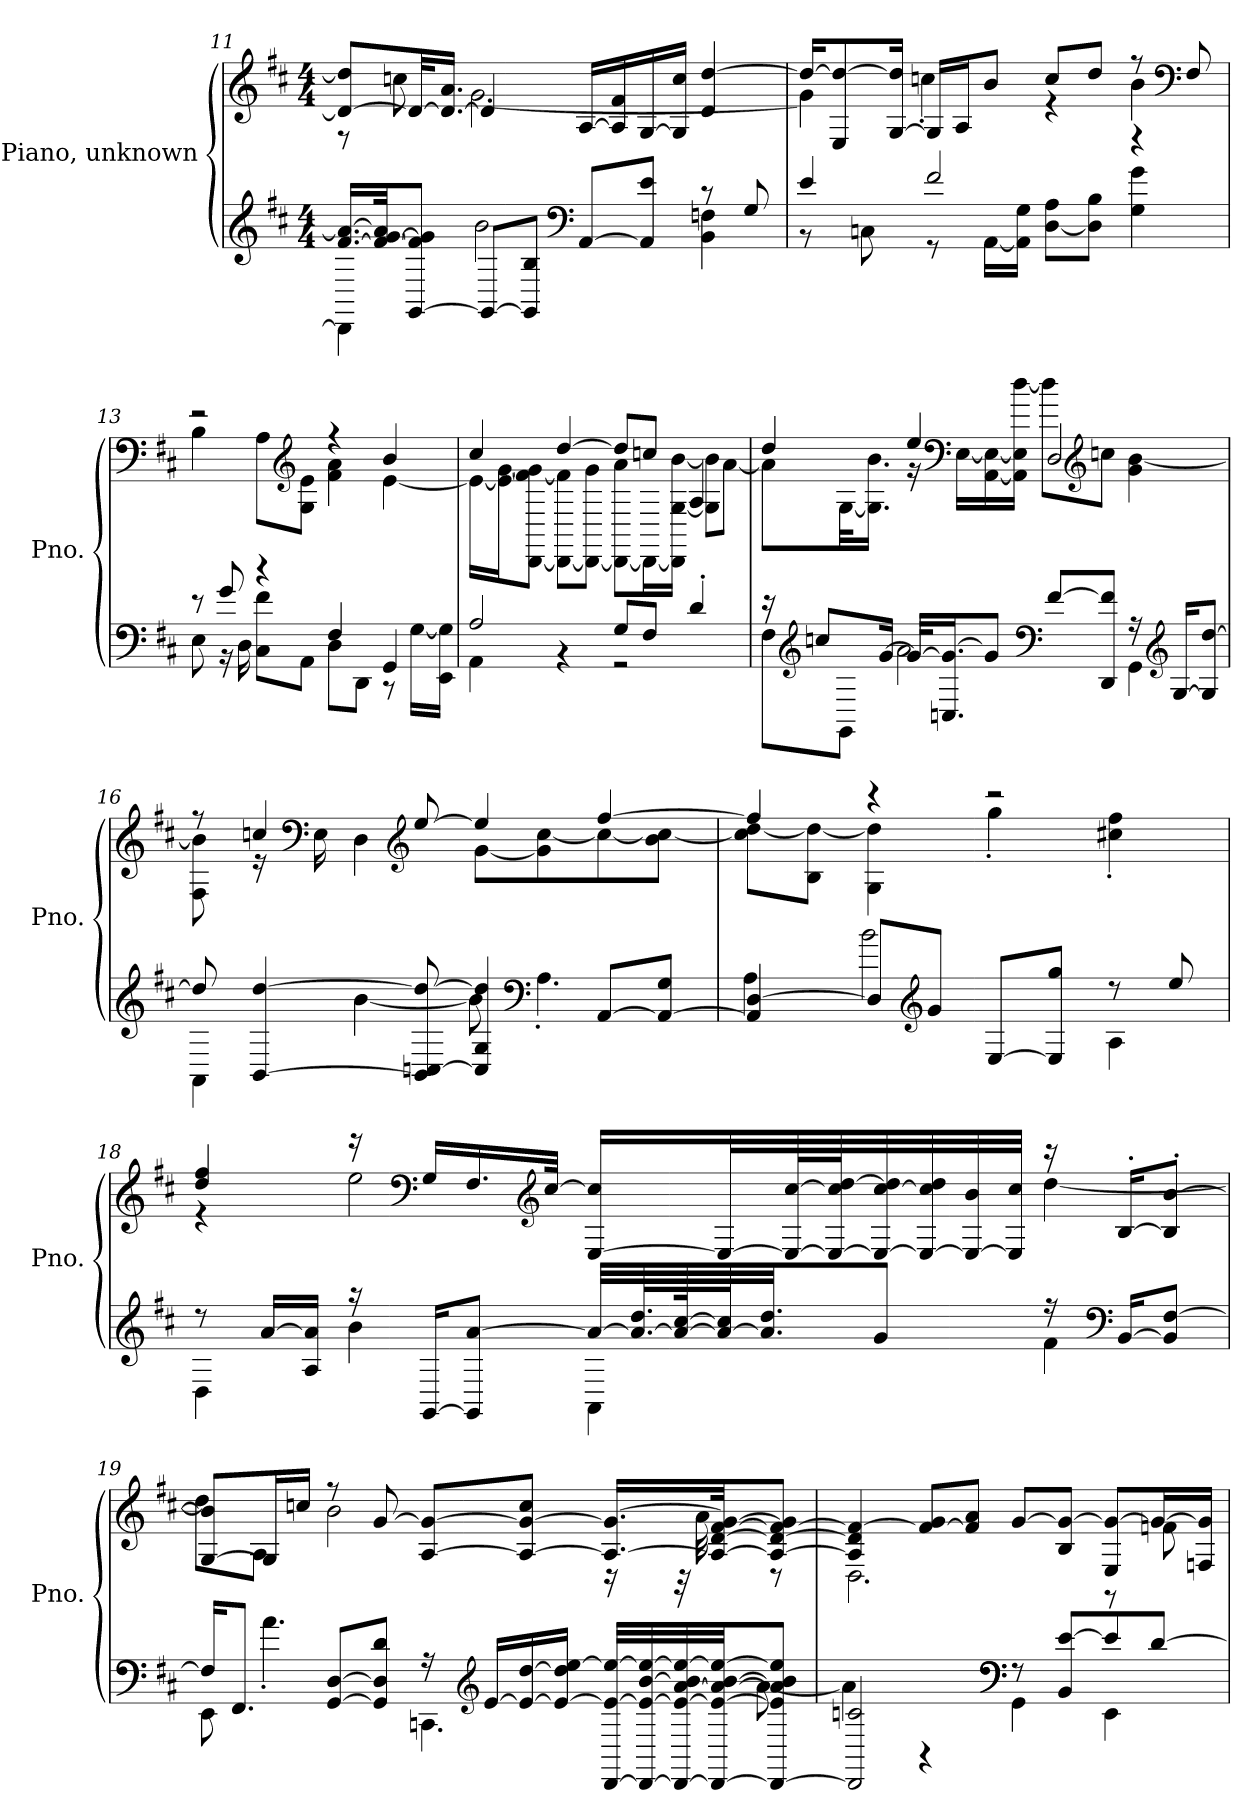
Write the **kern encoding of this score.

**kern	**kern
*part1	*part1
*staff2	*staff1
*I"Piano, unknown	*
*I'Pno.	*
*clefG2	*clefG2
*k[f#c#]	*k[f#c#]
*M4/4	*M4/4
=11	=11
*^	*^
[16.f#/ 16.a/_LL	4DD\]	8d/_ 8dd/]L	8r
32f#/_ [32g/ 32a/]JK	.	.	.
[8GG/ 8f#/] 8g/]J	.	32d/KL_	8ccn\
.	.	16.d/_ 16.a/JJ	.
8GG/L_	2b\	4d/]	[2.g\
8GG/] 8B/J	.	.	.
*clefF4	*	*	*
[8AA/L	.	[16A/LL	.
.	.	16A/] 16f#/	.
8AA/] 8e/J	.	[16G/	.
.	.	16G/] 16cc/JJ	.
8r	4BB\ 4Fn\	4d/ [4dd/	.
8G/	.	.	.
!!LO:PB:g=z	!!
=12	=12	=12	=12
4e/	8r	16dd/KL_	4g\]
.	.	8E/ 8dd/_	.
.	8Cn\	.	.
.	.	[16G/ 16dd/]Jk	.
2f#/	8r	16G/LL]	4ccn'\
.	.	16A/J	.
.	[16AA\LL	8b/J	.
.	16AA\] 16G\JJ	.	.
.	[8D\ 8A\L	8cc/L	4r
.	8D\] 8B\J	8dd/J	.
4r	4G\ 4g\	8r	4b\
*	*	*clefF4	*
.	.	8F#/	.
=13	=13	=13	=13
8r	8E\	2r	4B\
8g/	16r	.	.
.	16D\	.	.
4r	8C#\ 8f#\L	.	8A\L
*	*	*clefG2	*
.	8AA\J	.	8G\ 8e\J
4F#/	8D\L	4r	4f#\ 4a\
.	8DD\J	.	.
4GG/	8r	4b/	[4e\
.	[16G\LL	.	.
.	16EE\ 16G\]JJ	.	.
!!LO:LB:g=z	!!
=14	=14	=14	=14
2A/	4AA\	4cc#/	16e\LL_
.	.	.	16e\] [16g\J
.	.	.	[8DD\ [8f#\ 8g\]J
.	4r	[4dd/	8DD\_ 8f#\]L
.	.	.	8DD\_ 8g\J
8G/L	2r	8dd/L]	8DD\_ 8a\L
8F#/J	.	8ccn/J	16DD\L_
.	.	.	16DD\] [16G\ [16b\JJ
4d'/	.	4A/	8G\] 8b\]L
.	.	.	[8a\J
=15	=15	=15	=15
16r	8F#\L	4dd/	8a\L]
*clefG2	*	*	*
8ccn/L	.	.	.
.	8GG\J	.	[32G\KL
.	.	.	16.G\] 16.b\JJ
[16g/Jk	.	.	.
32g/KLL_	2a\	4ee/	16r
16.Cn/ 16.g/_J	.	.	.
*	*	*clefF4	*
.	.	.	[16E\LL
8g/J]	.	.	[16AA\ 16E\_
.	.	.	16AA\] 16E\] [16dd\JJ
*clefF4	*	*	*
[8f#/L	.	2D/	8dd\L]
*	*	*clefG2	*
8DD/ 8f#/]J	.	.	8ccn\J
16r	4GG\	.	4g\ [4b\
*clefG2	*	*	*
[16G/KL	.	.	.
8G/] [8dd/J	.	.	.
!!LO:LB:g=z	!!
=16	=16	=16	=16
8dd/]	4AA\	8r	8F#\ 8b\]
[4BB/ [4dd/	.	4ccn/	16r
*	*	*clefF4	*
.	.	.	16E\
.	[4b\	.	4D\
*	*	*clefG2	*
8BB/] [8Cn/ 8dd/_	.	[8ee/	.
4C/] 4G/ 4dd/]	8b\]	4ee/]	[8g\L
*clefF4	*	*	*
.	4.A'\	.	8g\] [8cc\
[8AA/L	.	[4ff#/	8cc\_
8AA/_ 8G/J	.	.	8b\ 8cc\_J
=17	=17	=17	=17
4AA/] [4D/	4A\	4ff#/]	8cc\] [8dd\L
.	.	.	8B\ 8dd\_J
8D/L]	2b\	4r	4G\ 4dd\]
*clefG2	*	*	*
8g/J	.	.	.
[8E/L	.	2r	4gg'\
8E/] 8gg/J	.	.	.
8r	4A\	.	4cc#X\' 4ff#\'
8ee/	.	.	.
!!LO:LB:g=z	!!
=18	=18	=18	=18
8r	4D\	4dd/ 4ff#/	4r
[16a/LL	.	.	.
16A/ 16a/]JJ	.	.	.
16r	4b\	16r	2ee\
*	*	*clefF4	*
[16GG/KL	.	16G/LL	.
8GG/] [8a/J	.	16.F#/	.
*	*	*clefG2	*
.	.	[32cc#/JJk	.
32a/LLL_	4AA\	[16E/ 16cc#/]LL	.
64.a/_ 64.dd/L	.	.	.
128a/_ [128cc#/K	.	.	.
64a/_ 64cc#/]J	.	32E/L_	.
32.a/] 32.dd/JJ	.	.	.
.	.	64E/_ [64cc#/L	.
.	.	64E/_ 64cc#/] [64dd/J	.
8g/J	.	32E/_ [32cc#/ 32dd/]	.
.	.	32E/_ 32cc#/] 32dd/	.
.	.	32E/_ 32b/	.
.	.	32E/] 32cc#/JJJ	.
16r	4f#\	16r	[4dd\
*clefF4	*	*	*
[16BB/KL	.	[16B'/KL	.
8BB/] [8F#/J	.	8B/]' [8b/'J	.
!!LO:LB:g=z	!!
=19	=19	=19	=19
16F#/KL]	8EE\	[8G/ 8b/]L	8dd\L]
8.FF#/J	.	.	.
.	4.a'\	16G/L]	8A\J
.	.	16ccn/JJ	.
[8GG/ [8D/L	.	8r	2b\
8GG/] 8D/] 8d/J	.	[8g/	.
16r	4.CCn\	[8A/ 8g/_L	.
*clefG2	*	*	*
[16e/LL	.	.	.
16e/_ [16dd/	.	8A/_ 8g/_ 8cc/J	.
16e/_ 16dd/] [16ee/JJ	.	.	.
[32DD/ 32e/_ 32ee/_LLL	.	16.A/_ 16.g/_LL	16r
32DD/_ 32e/_ [32b/ 32ee/_	.	.	.
32DD/_ 32e/_ [32a/ 32b/] 32ee/_	.	.	32r
32DD/_ 32e/_ 32a/_ [32b/ 32ee/_JJ	.	32A/_ [32d/ [32f#/ 32g/_JK	32a\
8DD/_ 8e/] 8a/] 8b/] 8ee/]J	[8a\	8A/_ 8d/_ 8f#/_ 8g/]J	8r
=20	=20	=20	=20
2DD/] 2cn/	4a\]	4A/] 4d/] 4f#/_	2.D\
.	4r	8f#/_ 8g/L	.
.	.	8f#/] 8a/J	.
*clefF4	*	*	*
8r	4GG\	[8g/L	.
8BB/ [8e/L	.	8B/ 8g/_J	.
8e/]	4EE\	8E/ 8g/_L	8r
[8d/J	.	16g/L_	8fn\
.	.	16Fn/ 16g/]JJ	.
*v	*v	*	*
*	*v	*v
=	=
*-	*-
